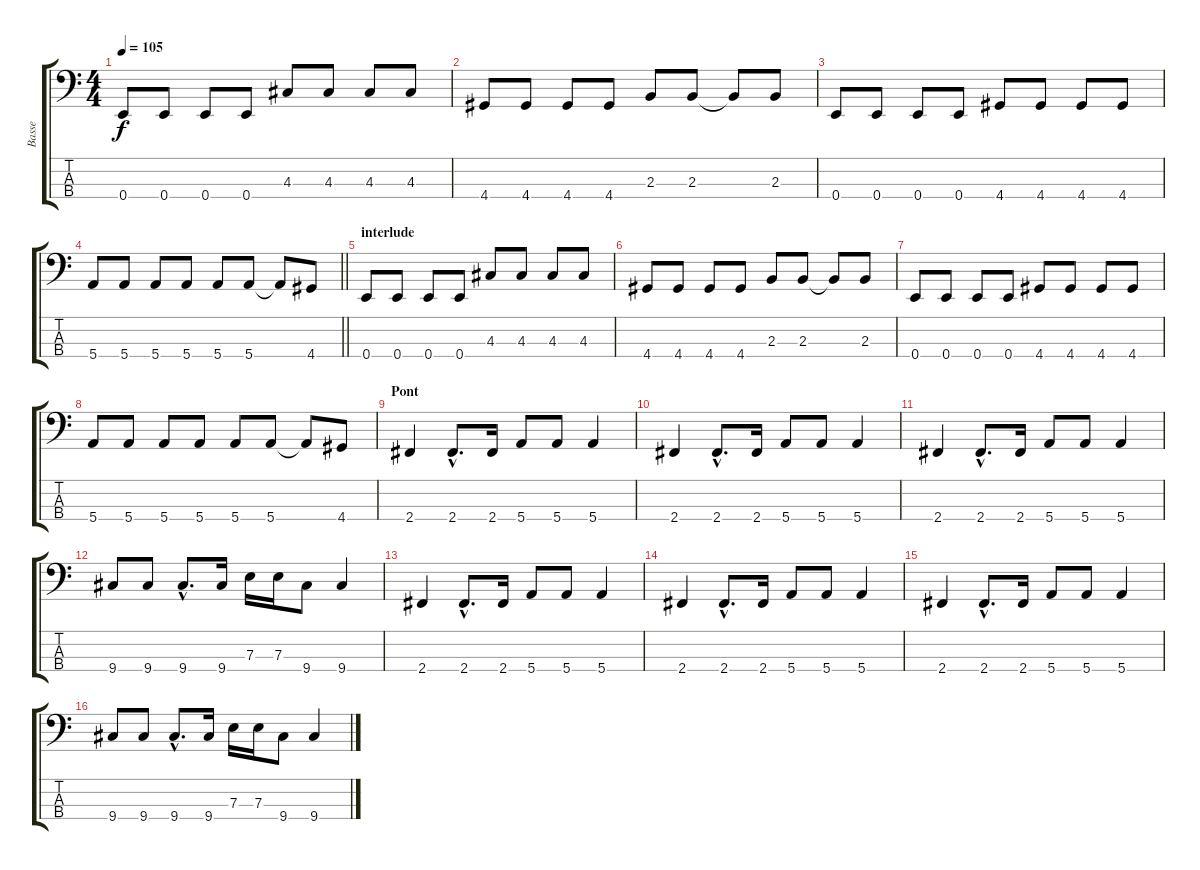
\track ("Basse" "Basse") {instrument electricbassfinger}
\staff {score tabs}
\tuning (G2 D2 A1 E1) {hide}
\ts (4 4)
\tempo 105
\clef f4
\ks c
0.4.8{dy f} 0.4.8 0.4.8 0.4.8 4.3.8 4.3.8 4.3.8 4.3.8 |
4.4.8 4.4.8 4.4.8 4.4.8 2.3.8 2.3.8 2.3{t}.8 2.3.8 |
0.4.8 0.4.8 0.4.8 0.4.8 4.4.8 4.4.8 4.4.8 4.4.8 |
\barLineRight lightlight
5.4.8 5.4.8 5.4.8 5.4.8 5.4.8 5.4.8 5.4{t}.8 4.4.8 |
\section ("" "interlude")
0.4.8 0.4.8 0.4.8 0.4.8 4.3.8 4.3.8 4.3.8 4.3.8 |
4.4.8 4.4.8 4.4.8 4.4.8 2.3.8 2.3.8 2.3{t}.8 2.3.8 |
0.4.8 0.4.8 0.4.8 0.4.8 4.4.8 4.4.8 4.4.8 4.4.8 |
5.4.8 5.4.8 5.4.8 5.4.8 5.4.8 5.4.8 5.4{t}.8 4.4.8 |
\section ("" "Pont")
2.4.4 2.4{hac}.8{d} 2.4.16 5.4.8 5.4.8 5.4.4 |
2.4.4 2.4{hac}.8{d} 2.4.16 5.4.8 5.4.8 5.4.4 |
2.4.4 2.4{hac}.8{d} 2.4.16 5.4.8 5.4.8 5.4.4 |
9.4.8 9.4.8 9.4{hac}.8{d} 9.4.16 7.3.16 7.3.16 9.4.8 9.4.4 |
2.4.4 2.4{hac}.8{d} 2.4.16 5.4.8 5.4.8 5.4.4 |
2.4.4 2.4{hac}.8{d} 2.4.16 5.4.8 5.4.8 5.4.4 |
2.4.4 2.4{hac}.8{d} 2.4.16 5.4.8 5.4.8 5.4.4 |
9.4.8 9.4.8 9.4{hac}.8{d} 9.4.16 7.3.16 7.3.16 9.4.8 9.4.4
